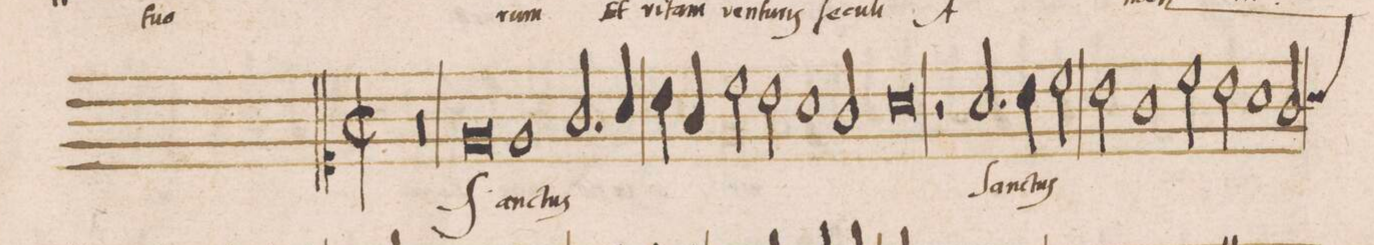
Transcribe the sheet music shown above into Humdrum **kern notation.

**kern	**text
*I"DISCANTVS	*
*clefC1	*
*k[]	*
*met(C|)	*
*M2/1	*
0r	.
=2-	=2-
0e	San-
=3-	=3-
1e	-ctus
2.g/	.
4a/	.
=4-	=4-
4b\	.
4g/	.
2cc\	.
2b\	.
1a\	.
=5-	=5-
2g/	.
0a	.
=6-	=6-
2r	.
2.a/	San-
=7-	=7-
4b\	-ctus
2cc\	.
2b\	.
1g\	.
=8-	=8-
2cc\	.
2b\	.
1a\	.
=9-	=9-
*custos:a	*
2g/	.
*-	*-
